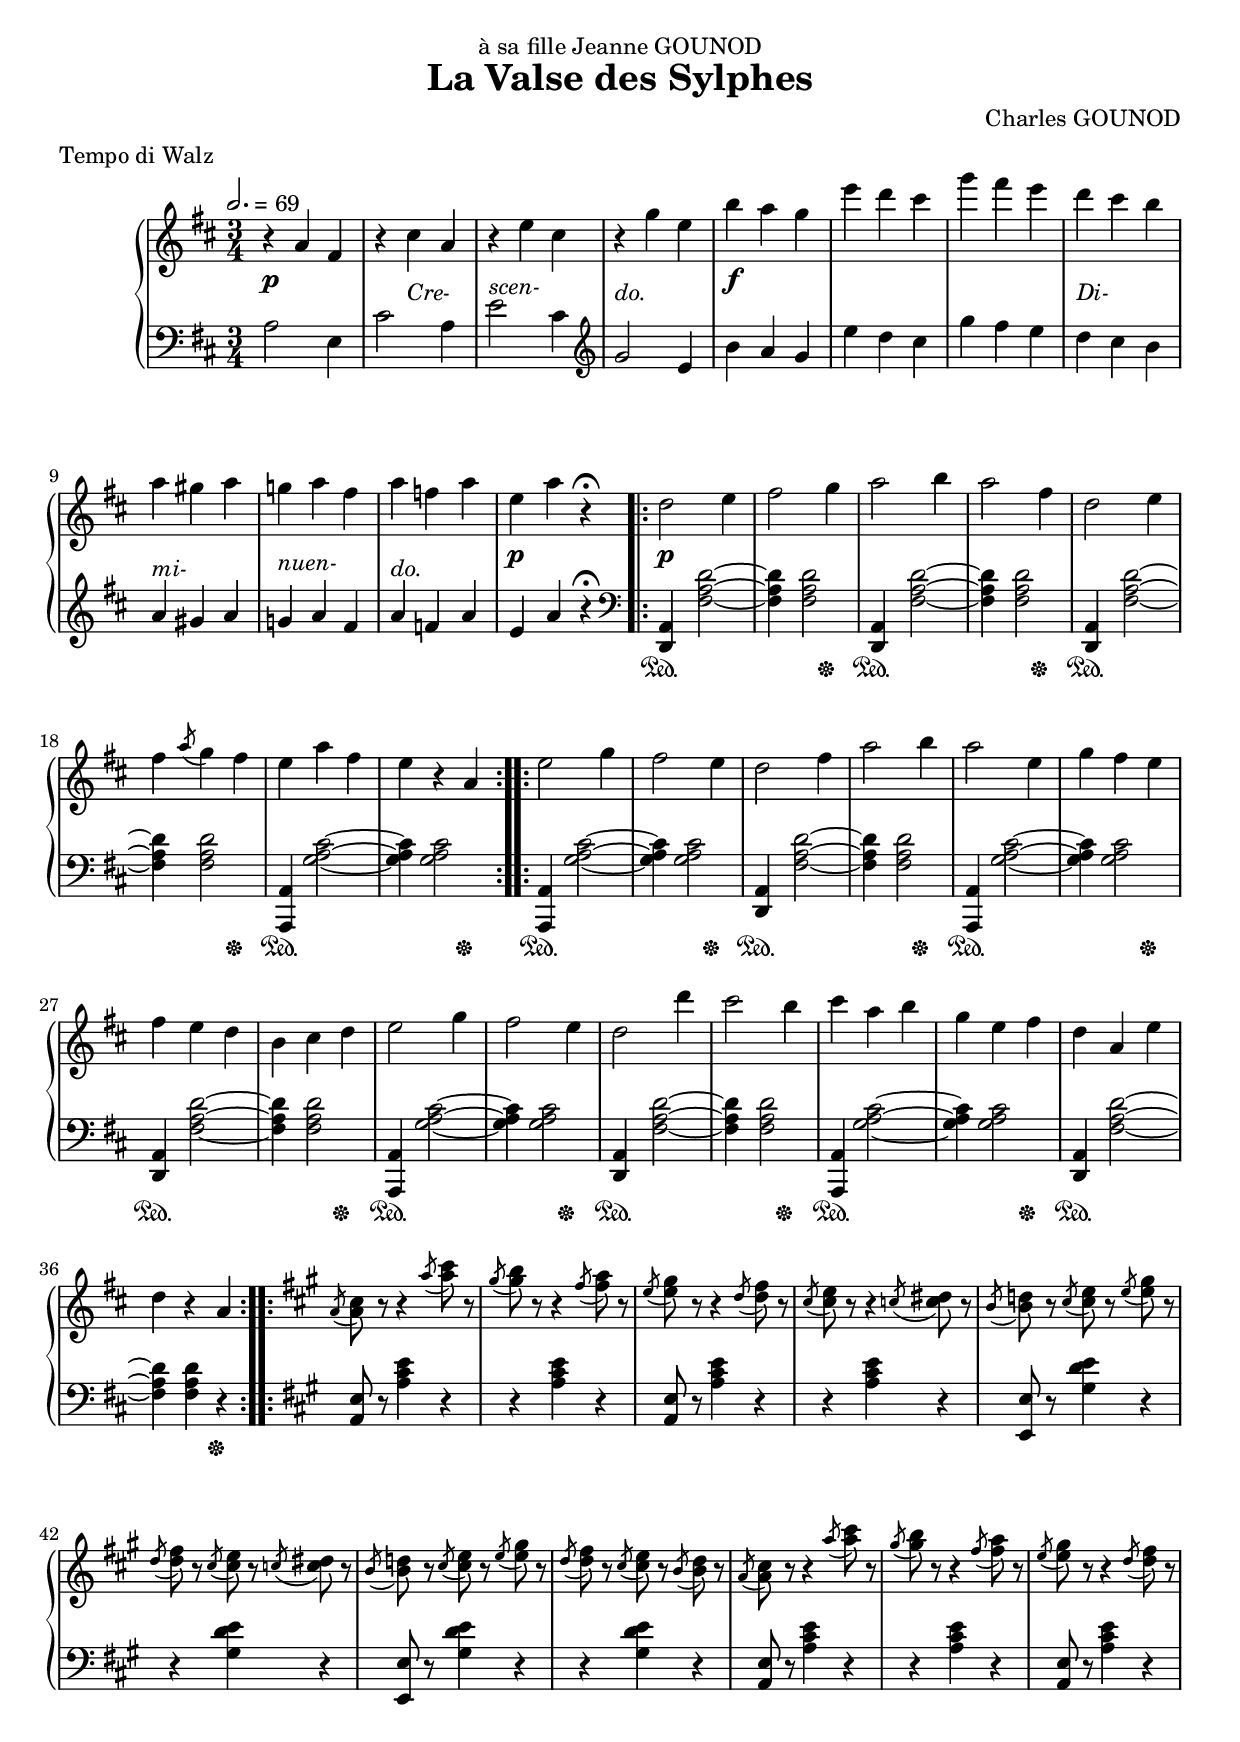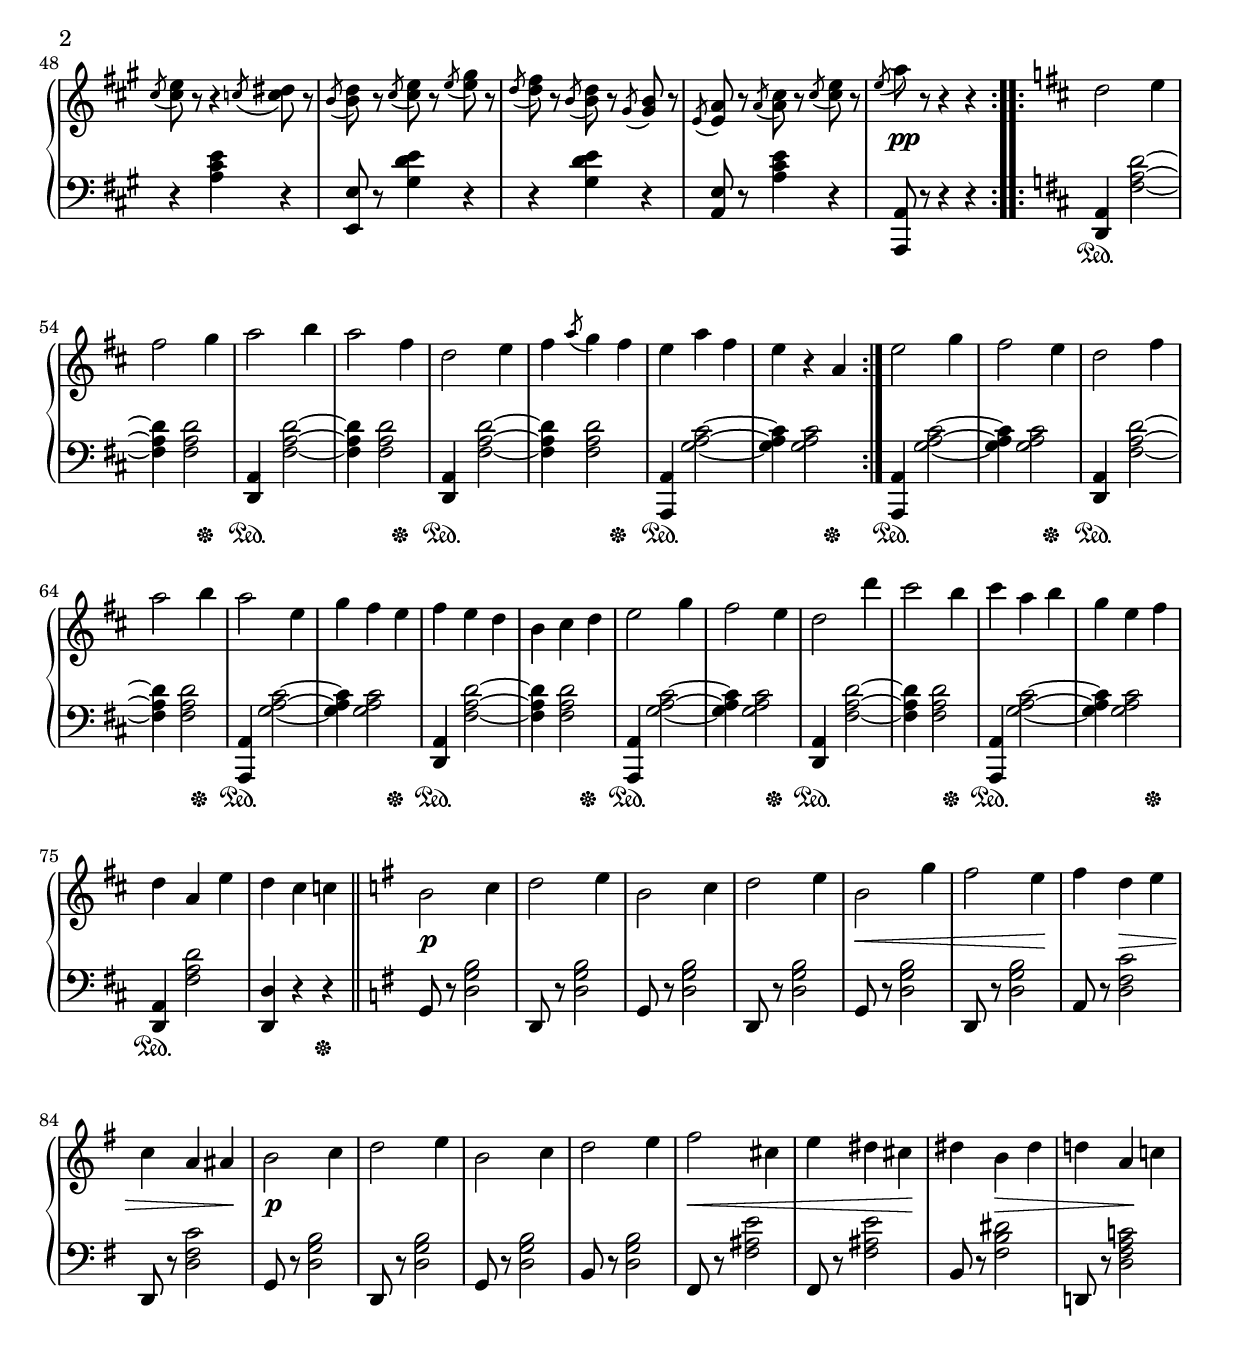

\version "2.18.2"

\header {
  title = "La Valse des Sylphes"
  composer = "Charles GOUNOD"
  dedication = "à sa fille Jeanne GOUNOD"
  meter = "Tempo di Walz"
}

upper = \relative c'' {
  \tempo 2. = 69
  \clef treble
  \key d \major
  \time 3/4

  % line 1 ----
  r4 a fis | r cis' a | r e' cis | r g' e | 
  b' a g | e' d cis | g' fis e | d cis b |

  % line 2 ----
  a gis a | g! a fis | a f a | e a r\fermata
  \repeat volta 2 {
    d,2 e4 | fis2 g4 | a2 b4 | a2 fis4 | d2 e4 |

  % line 3 ----
    fis4 \acciaccatura a8 g4 fis | e a fis | e r a,
  }
  \repeat volta 2 {
    e'2 g4 | fis2 e4 | d2 fis4 | a2 b4 | a2 e4 | g fis e | fis e d |

  % line 4 ----
    b4 cis d | e2 g4 | fis2 e4 | d2 d'4 | cis2 b4 | cis a b | g e fis |
    d a e' | d r a |
  }

  % line 5 ------
  \key a \major
  \repeat volta 2 { 

    \acciaccatura a8 <a cis> r r4 \acciaccatura a'8 <a cis> r |
    \acciaccatura gis8 <gis b> r r4 \acciaccatura fis8 <fis a> r |
    \acciaccatura e8 <e gis> r r4 \acciaccatura d8 <d fis> r |
    \acciaccatura cis8 <cis e> r r4 \acciaccatura c8 <c dis> r |
    \acciaccatura b8 <b d!> r 
    \acciaccatura cis8 <cis e> r \acciaccatura e <e gis> r |

  % page 2 - line 1 --------
    \acciaccatura d8 <d fis> r \acciaccatura cis <cis e> r
    \acciaccatura c!8 <c dis> r |
    \acciaccatura b8 <b d!> r \acciaccatura cis <cis e> r
    \acciaccatura e <e gis> r |
    \acciaccatura d <d fis> r \acciaccatura cis <cis e> r 
    \acciaccatura b <b d> r |
    \acciaccatura a <a cis> r r4 \acciaccatura a'8 <a cis> r |
    \acciaccatura gis8 <gis b> r r4 \acciaccatura fis8 <fis a> r |

  % page 2 - line 2 --------
    \acciaccatura e8 <e gis> r r4 \acciaccatura d8 <d fis> r8 |
    \acciaccatura cis8 <cis e> r r4 \acciaccatura c!8 <c dis> r |
    \acciaccatura b <b d> r \acciaccatura cis <cis e> r 
    \acciaccatura e <e gis> r |
    \acciaccatura d8 <d fis> r \acciaccatura b <b d> r 
    \acciaccatura gis8 <gis b> r |
    \acciaccatura e8 <e a> r \acciaccatura a8 <a cis> r
    \acciaccatura cis8 <cis e> r |
    \acciaccatura e8 a r r4 r4 
  }

  % page 2 - line 3 -------
  \key d \major
  \repeat volta 2 { 
    d,2 e4 | fis2 g4 | a2 b4 | a2 fis4 | d2 e4 | fis \acciaccatura a8 g4 fis |
    e a fis | e r a,
  }

  % page 2 - line 4 ------
  e'2 g4 | fis2 e4 | d2 fis4 | a2 b4 | 
  a2 e4 | g fis e | fis e d | b cis d |

  % page 2 - line 5 ------
  e2 g4 | fis2 e4 | d2 d'4 | cis2 b4 | cis a b | g e fis | d a e' |
  d cis c! \bar "||"


  % page 3 - line 1 -----
  \key g \major 
  b2 c4 | d2 e4 | b2 c4 | d2 e4 | b2 g'4 | fis2 e4 | fis d e | c a ais |

  % page 3 - line 2 -----
  b2 c4 | d2 e4 | b2 c4 | d2 e4 | fis2 cis4 | e dis cis | dis b dis | d! a c! |
}

lower = \relative c' {
  \clef bass
  \key d \major
  \time 3/4

  % line 1
  a2 e4 | cis'2 a4 | e'2 cis4 | \clef treble g'2 e4 |
  b' a g | e' d cis | g' fis e | d cis b |
  
  % line 2
  a gis a | g! a fis | a f a | e a r\fermata
  \repeat volta 2 {
    \clef bass 
    <d,,, a'>4 <fis' a d>2 ~ | q4 q2 |
    <d, a'>4 <fis' a d>2 ~ | q4 q2 |
    <d, a'>4 <fis' a d>2 ~ 

  % line 3
    q4 q2 | <a,, a'>4 <g'' a cis>2 ~ | q4 q2
  }
  \repeat volta 2 {
    <a,, a'>4 <g'' a cis>2 ~ | q4 q2 |
    <d, a'>4 <fis' a d>2 ~ | q4 q2 |
    <a,, a'>4 <g'' a cis>2 ~ | q4 q2 |
    <d, a'>4 <fis' a d>2 ~

  % line 4 -------
    q4 q2 | <a,, a'>4 <g'' a cis>2 ~ | q4 q2 |
    <d, a'>4 <fis' a d>2 ~ | q4 q2 | <a,, a'>4 <g'' a cis>2 ~ | q4 q2 |
    <d, a'>4 <fis' a d>2 ~ | q4 q4 r4 |    
  }

  % line 5 --------
  \key a \major
  \repeat volta 2 {
    \grace s8
    <a, e'>8 r <a' cis e>4 r | r q r |
    <a, e'>8 r <a' cis e>4 r | r q r |
    <e, e'>8 r <gis' d' e>4 r |

  % page 2 - line 1 --------
    r4 q r | <e, e'>8 r <gis' d' e>4 r | r q r |
    <a, e'>8 r <a' cis e>4 r | r q r |

  % page 2 - line 2 --------
    <a, e'>8 r <a' cis e>4 r | r q r |
    <e, e'>8 r <gis' d' e>4 r | r q r |
    <a, e'>8 r <a' cis e>4 r | <a,, a'>8 r r4 r4
  }

  % page 2 - line 3 -------
  \key d \major
  \repeat volta 2 { 
    <a' d,>4 <fis' a d>2 ~ | q4 q2 |
    <a, d,>4 <fis' a d>2 ~ | q4 q2 | 
    <a, d,>4 <fis' a d>2 ~ | q4 q2 |
    <a, a,>4 <g' a cis>2 ~ | q4 q2 |
  }

  % page 2 - line 4 ------
  <a, a,>4 <g' a cis>2 ~ | q4 q2 |
  <a, d,>4 <fis' a d>2 ~ | q4 q2 |
  <a, a,>4 <g' a cis>2 ~ | q4 q2 |
  <a, d,>4 <fis' a d>2 ~ | q4 q2 |

  % page 2 - line 5 ------
  <a, a,>4 <g' a cis>2 ~ | q4 q2 |
  <a, d,>4 <fis' a d>2 ~ | q4 q2 |
  <a, a,>4 <g' a cis>2 ~ | q4 q2 |
  <a, d,>4 <fis' a d>2   | <d d,>4 r r 


  % page 3 - line 1 -----
  \key g \major
  g,8 r <d' g b>2 | d,8 r <d' g b>2 |
  g,8 r <d' g b>2 | d,8 r <d' g b>2 |
  g,8 r <d' g b>2 | d,8 r <d' g b>2 |
  a8 r <d fis c'>2 | d,8 r <d' fis c'>2 |

  % page 3 - line 2 -----
  g,8 r <d' g b>2 | d,8 r <d' g b>2 |
  g,8 r <d' g b>2 | b8 r <d g b>2 |
  fis,8 r <fis' ais e'>2 | fis,8 r <fis' ais e'>2 | 
  b,8 r <fis' b dis>2 | d,!8 r <d' fis a c!>2 |
}

dynamics = {
  % line 1
  s2.\p s4 s2-\markup{\italic Cre-} s2.-\markup{\italic{scen-}}
  s2.-\markup{\italic{do.}} s2.\f s2. s2. s2.-\markup{\italic{Di-}}

  % line 2
  s2.-\markup{\italic{mi-}} s2.-\markup{\italic{nuen-}} s2.-\markup{\italic{do.}}
  s2.\p s2.\p s2. s2. s2. s2.

  % line 3
  \repeat unfold 9 { s2. }

  % line 4
  \repeat unfold 9 { s2. }

  % line 5
  \repeat unfold 5 { s2. }

  % page 2, line 1
  \repeat unfold 5 { s2. }

  % page 2, line 2
  \repeat unfold 6 { s2. }

  % page 2, line 3
  s4\pp s2 \repeat unfold 6 { s2. }

  % page 2, line 4
  \repeat unfold 9 { s2. }

  % page 2, line 5
  \repeat unfold 9 { s2. }


  % page 3, line 1 --------
  s4\p s2 s2. s2. s2. s4\< s2 s2 s2\! s4\> s2.  s4\!

  % page 3, line 2 --------
  s4\p s2 s2. s2. s2. s4\< s2 s2 s2\! s4\> s2  s4\! s4

}

pedal = {
  % line 1
  \repeat unfold 8 { s2. }

  % line 2
  \repeat unfold 4 { s2. }
  s4\sustainOn s2 s2 s4\sustainOff
  s4\sustainOn s2 s2 s4\sustainOff
  s4\sustainOn s2 

  % line 3
  s2 s4\sustainOff s4\sustainOn s2 s2 s4\sustainOff
  s4\sustainOn s2 s2 s4\sustainOff s4\sustainOn s2 s2 s4\sustainOff
  s4\sustainOn s2 s2 s4\sustainOff s4\sustainOn s2

  % line 4
  s2 s4\sustainOff s4\sustainOn s2 s2 s4\sustainOff s4\sustainOn s2 s2 s4\sustainOff
  s4\sustainOn s2 s2 s4\sustainOff s4\sustainOn s2 s2 s4\sustainOff

  % line 5
  \repeat unfold 5 { s2. }

  % page 2, line 1
  \repeat unfold 5 { s2. }

  % page 2, line 2
  \repeat unfold 6 { s2. }

  % page 2, line 3
  \repeat unfold 4 { s4\sustainOn s2 s2 s4\sustainOff }

  % page 2, line 4
  \repeat unfold 4 { s4\sustainOn s2 s2 s4\sustainOff }

  % page 2, line 5
  \repeat unfold 4 { s4\sustainOn s2 s2 s4\sustainOff }


  % page 3, line 1
  \repeat unfold 8 { s2. }

  % page 3, line 2
  \repeat unfold 8 { s2. }
}

\score {
  \new PianoStaff <<
    \new Staff = "upper" \upper
    \new Dynamics = "Dynamics_pf" \dynamics
    \new Staff = "lower" \lower
    \new Dynamics = "Dynamics_pedal" \pedal
  >>
  \layout { }
  \midi { }
}